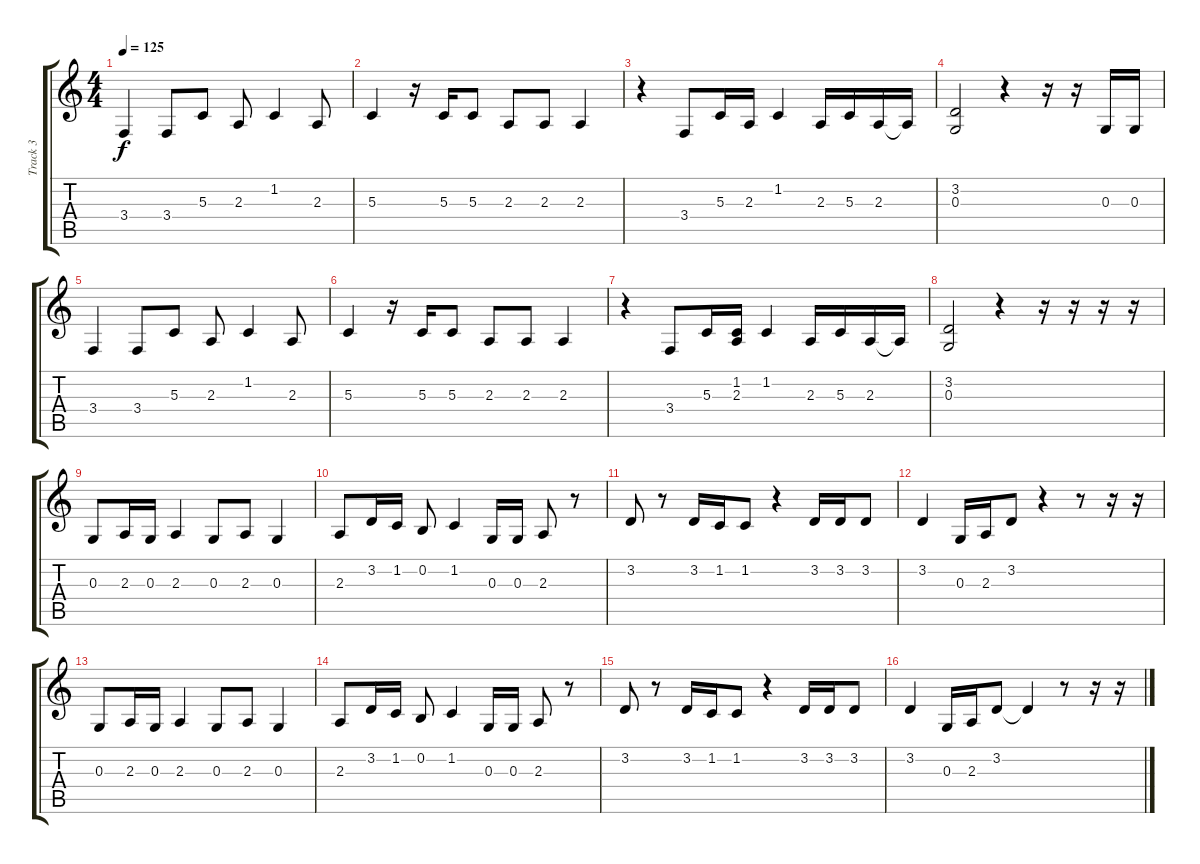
\track ("Track 3" "Track 3") {instrument flute}
\staff {score tabs}
\tuning (E4 B3 G3 D3 A2 E2) {hide}
\ts (4 4)
\tempo 125
\clef g2
\ks c
3.4.4{dy f} 3.4.8 5.3.8 2.3.8 1.2.4 2.3.8 |
5.3.4 r.16 5.3.16 5.3.8 2.3.8 2.3.8 2.3.4 |
r.4 3.4.8 5.3.16 2.3.16 1.2.4 2.3.16 5.3.16 2.3.16 2.3{t}.16 |
(3.2 0.3).2 r.4 r.16 r.16 0.3.16 0.3.16 |
3.4.4 3.4.8 5.3.8 2.3.8 1.2.4 2.3.8 |
5.3.4 r.16 5.3.16 5.3.8 2.3.8 2.3.8 2.3.4 |
r.4 3.4.8 5.3.16 (1.2 2.3).16 1.2.4 2.3.16 5.3.16 2.3.16 2.3{t}.16 |
(3.2 0.3).2 r.4 r.16 r.16 r.16 r.16 |
0.3.8 2.3.16 0.3.16 2.3.4 0.3.8 2.3.8 0.3.4 |
2.3.8 3.2.16 1.2.16 0.2.8 1.2.4 0.3.16 0.3.16 2.3.8 r.8 |
3.2.8 r.8 3.2.16 1.2.16 1.2.8 r.4 3.2.16 3.2.16 3.2.8 |
3.2.4 0.3.16 2.3.16 3.2.8 r.4 r.8 r.16 r.16 |
0.3.8 2.3.16 0.3.16 2.3.4 0.3.8 2.3.8 0.3.4 |
2.3.8 3.2.16 1.2.16 0.2.8 1.2.4 0.3.16 0.3.16 2.3.8 r.8 |
3.2.8 r.8 3.2.16 1.2.16 1.2.8 r.4 3.2.16 3.2.16 3.2.8 |
3.2.4 0.3.16 2.3.16 3.2.8 3.2{t}.4 r.8 r.16 r.16
